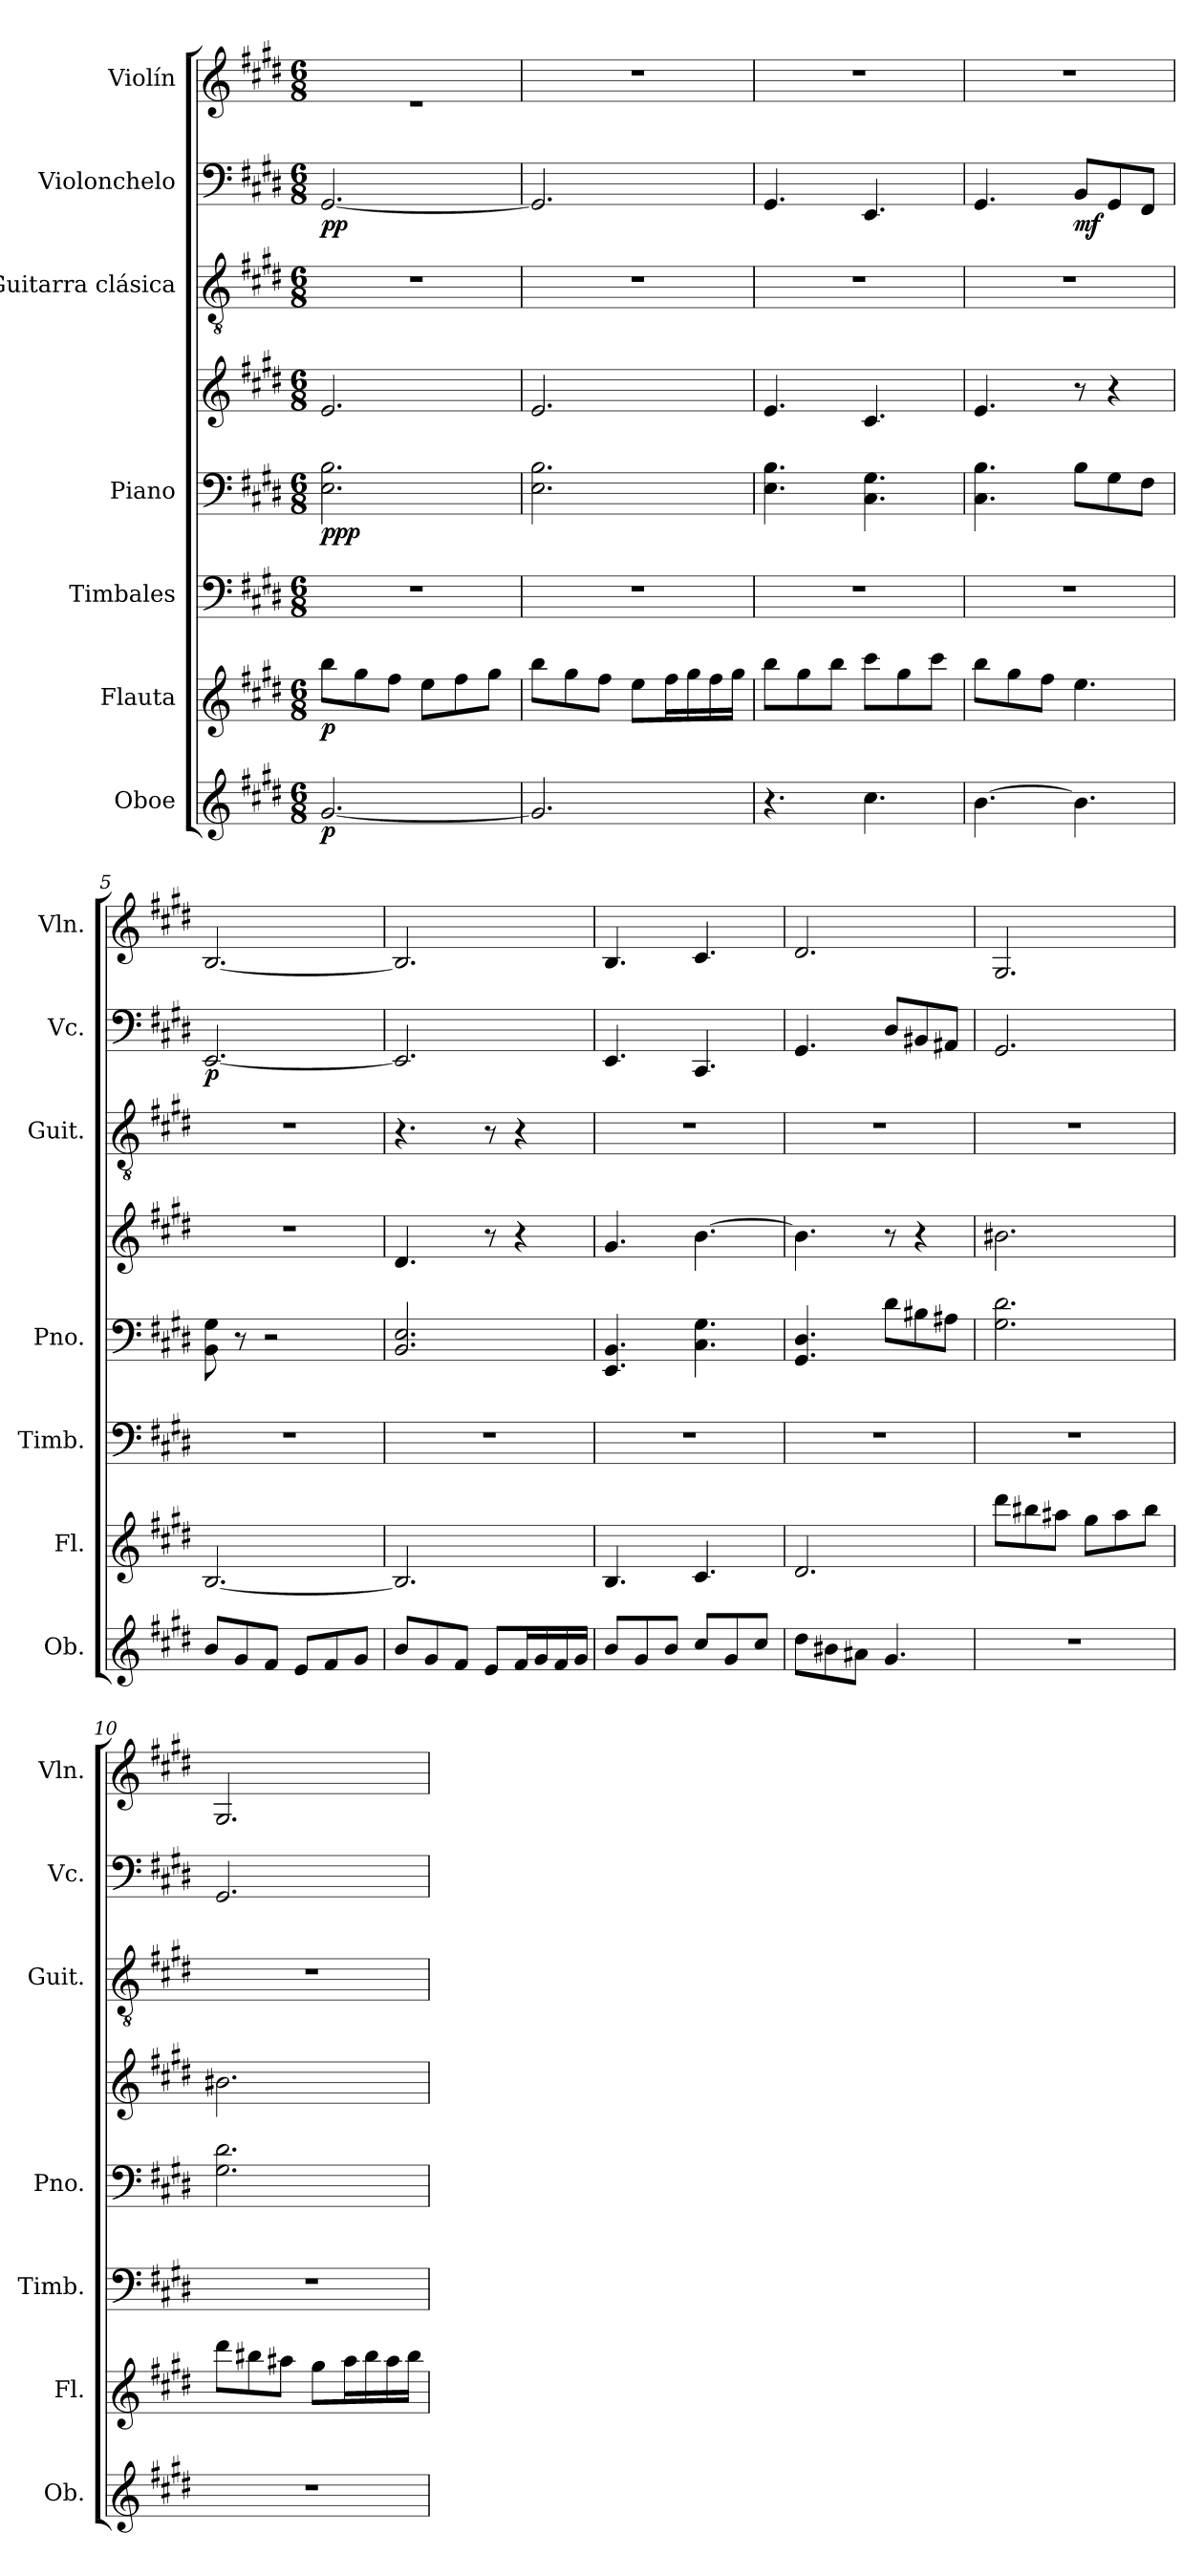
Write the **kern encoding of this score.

**kern	**dynam	**kern	**dynam	**kern	**kern	**kern	**dynam	**kern	**kern	**dynam	**kern
*part7	*part7	*part6	*part6	*part5	*part4	*part4	*part4	*part3	*part2	*part2	*part1
*staff8	*staff8	*staff7	*staff7	*staff6	*staff5	*staff4	*staff4/5	*staff3	*staff2	*staff2	*staff1
*I"Oboe	*	*I"Flauta	*	*I"Timbales	*I"Piano	*	*	*I"Guitarra clásica	*I"Violonchelo	*	*I"Violín
*I'Ob.	*	*I'Fl.	*	*I'Timb.	*I'Pno.	*	*	*I'Guit.	*I'Vc.	*	*I'Vln.
*clefG2	*	*clefG2	*	*clefF4	*clefF4	*clefG2	*	*clefGv2	*clefF4	*	*clefG2
*k[f#c#g#d#]	*	*k[f#c#g#d#]	*	*k[f#c#g#d#]	*k[f#c#g#d#]	*k[f#c#g#d#]	*	*k[f#c#g#d#]	*k[f#c#g#d#]	*	*k[f#c#g#d#]
*M6/8	*	*M6/8	*	*M6/8	*M6/8	*M6/8	*	*M6/8	*M6/8	*	*M6/8
*MM65	*	*MM65	*	*MM65	*MM65	*MM65	*	*MM65	*MM65	*	*MM65
=1	=1	=1	=1	=1	=1	=1	=1	=1	=1	=1	=1
!	!LO:DY:b	!	!LO:DY:b	!	!	!	!LO:DY:b=2	!	!	!	!
!	!	!	!	!	!	!	!LO:DY:n=1:b=2	!	!	!	!
!	!	!	!	!	!	!	!LO:DY:n=2:b	!	!	!LO:DY:b	!
[2.g#/	p	8bb\L	p	2.r	2.E\ 2.B\	2.e/	p p p	2.r	[2.GG#/	pp	2.re
.	.	8gg#\	.	.	.	.	.	.	.	.	.
.	.	8ff#\J	.	.	.	.	.	.	.	.	.
.	.	8ee\L	.	.	.	.	.	.	.	.	.
.	.	8ff#\	.	.	.	.	.	.	.	.	.
.	.	8gg#\J	.	.	.	.	.	.	.	.	.
=2	=2	=2	=2	=2	=2	=2	=2	=2	=2	=2	=2
2.g#/]	.	8bb\L	.	2.r	2.E\ 2.B\	2.e/	.	2.r	2.GG#/]	.	2.r
.	.	8gg#\	.	.	.	.	.	.	.	.	.
.	.	8ff#\J	.	.	.	.	.	.	.	.	.
.	.	8ee\L	.	.	.	.	.	.	.	.	.
.	.	16ff#\L	.	.	.	.	.	.	.	.	.
.	.	16gg#\	.	.	.	.	.	.	.	.	.
.	.	16ff#\	.	.	.	.	.	.	.	.	.
.	.	16gg#\JJ	.	.	.	.	.	.	.	.	.
=3	=3	=3	=3	=3	=3	=3	=3	=3	=3	=3	=3
4.r	.	8bb\L	.	2.r	4.E\ 4.B\	4.e/	.	2.r	4.GG#/	.	2.r
.	.	8gg#\	.	.	.	.	.	.	.	.	.
.	.	8bb\J	.	.	.	.	.	.	.	.	.
4.cc#\	.	8ccc#\L	.	.	4.C#\ 4.G#\	4.c#/	.	.	4.EE/	.	.
.	.	8gg#\	.	.	.	.	.	.	.	.	.
.	.	8ccc#\J	.	.	.	.	.	.	.	.	.
=4	=4	=4	=4	=4	=4	=4	=4	=4	=4	=4	=4
[4.b\	.	8bb\L	.	2.r	4.C#\ 4.B\	4.e/	.	2.r	4.GG#/	.	2.r
.	.	8gg#\	.	.	.	.	.	.	.	.	.
.	.	8ff#\J	.	.	.	.	.	.	.	.	.
!	!	!	!	!	!	!	!	!	!	!LO:DY:b	!
4.b\]	.	4.ee\	.	.	8B\L	8r	.	.	8BB/L	mf	.
.	.	.	.	.	8G#\	4r	.	.	8GG#/	.	.
.	.	.	.	.	8F#\J	.	.	.	8FF#/J	.	.
=5	=5	=5	=5	=5	=5	=5	=5	=5	=5	=5	=5
!	!	!	!	!	!	!	!	!	!	!LO:DY:b	!
8b/L	.	[2.B/	.	2.r	8BB\ 8G#\	2.r	.	2.r	[2.EE/	p	[2.B/
8g#/	.	.	.	.	8r	.	.	.	.	.	.
8f#/J	.	.	.	.	2r	.	.	.	.	.	.
8e/L	.	.	.	.	.	.	.	.	.	.	.
8f#/	.	.	.	.	.	.	.	.	.	.	.
8g#/J	.	.	.	.	.	.	.	.	.	.	.
!!LO:PB:g=z
=6	=6	=6	=6	=6	=6	=6	=6	=6	=6	=6	=6
8b/L	.	2.B/]	.	2.r	2.BB/ 2.E/	4.d#/	.	4.r	2.EE/]	.	2.B/]
8g#/	.	.	.	.	.	.	.	.	.	.	.
8f#/J	.	.	.	.	.	.	.	.	.	.	.
8e/L	.	.	.	.	.	8r	.	8r	.	.	.
16f#/L	.	.	.	.	.	4r	.	4r	.	.	.
16g#/	.	.	.	.	.	.	.	.	.	.	.
16f#/	.	.	.	.	.	.	.	.	.	.	.
16g#/JJ	.	.	.	.	.	.	.	.	.	.	.
=7	=7	=7	=7	=7	=7	=7	=7	=7	=7	=7	=7
8b/L	.	4.B/	.	2.r	4.EE/ 4.BB/	4.g#/	.	2.r	4.EE/	.	4.B/
8g#/	.	.	.	.	.	.	.	.	.	.	.
8b/J	.	.	.	.	.	.	.	.	.	.	.
8cc#/L	.	4.c#/	.	.	4.C#\ 4.G#\	[4.b\	.	.	4.CC#/	.	4.c#/
8g#/	.	.	.	.	.	.	.	.	.	.	.
8cc#/J	.	.	.	.	.	.	.	.	.	.	.
=8	=8	=8	=8	=8	=8	=8	=8	=8	=8	=8	=8
8dd#\L	.	2.d#/	.	2.r	4.GG#/ 4.D#/	4.b\]	.	2.r	4.GG#/	.	2.d#/
8b#X\	.	.	.	.	.	.	.	.	.	.	.
8a#X\J	.	.	.	.	.	.	.	.	.	.	.
4.g#/	.	.	.	.	8d#\L	8r	.	.	8D#/L	.	.
.	.	.	.	.	8B#X\	4r	.	.	8BB#X/	.	.
.	.	.	.	.	8A#X\J	.	.	.	8AA#X/J	.	.
=9	=9	=9	=9	=9	=9	=9	=9	=9	=9	=9	=9
2.r	.	8ddd#\L	.	2.r	2.G#\ 2.d#\	2.b#X\	.	2.r	2.GG#/	.	2.G#/
.	.	8bb#X\	.	.	.	.	.	.	.	.	.
.	.	8aa#X\J	.	.	.	.	.	.	.	.	.
.	.	8gg#\L	.	.	.	.	.	.	.	.	.
.	.	8aa#\	.	.	.	.	.	.	.	.	.
.	.	8bb#\J	.	.	.	.	.	.	.	.	.
!!LO:PB:g=z
=10	=10	=10	=10	=10	=10	=10	=10	=10	=10	=10	=10
2.r	.	8ddd#\L	.	2.r	2.G#\ 2.d#\	2.b#X\	.	2.r	2.GG#/	.	2.G#/
.	.	8bb#X\	.	.	.	.	.	.	.	.	.
.	.	8aa#X\J	.	.	.	.	.	.	.	.	.
.	.	8gg#\L	.	.	.	.	.	.	.	.	.
.	.	16aa#\L	.	.	.	.	.	.	.	.	.
.	.	16bb#\	.	.	.	.	.	.	.	.	.
.	.	16aa#\	.	.	.	.	.	.	.	.	.
.	.	16bb#\JJ	.	.	.	.	.	.	.	.	.
=	=	=	=	=	=	=	=	=	=	=	=
*-	*-	*-	*-	*-	*-	*-	*-	*-	*-	*-	*-
